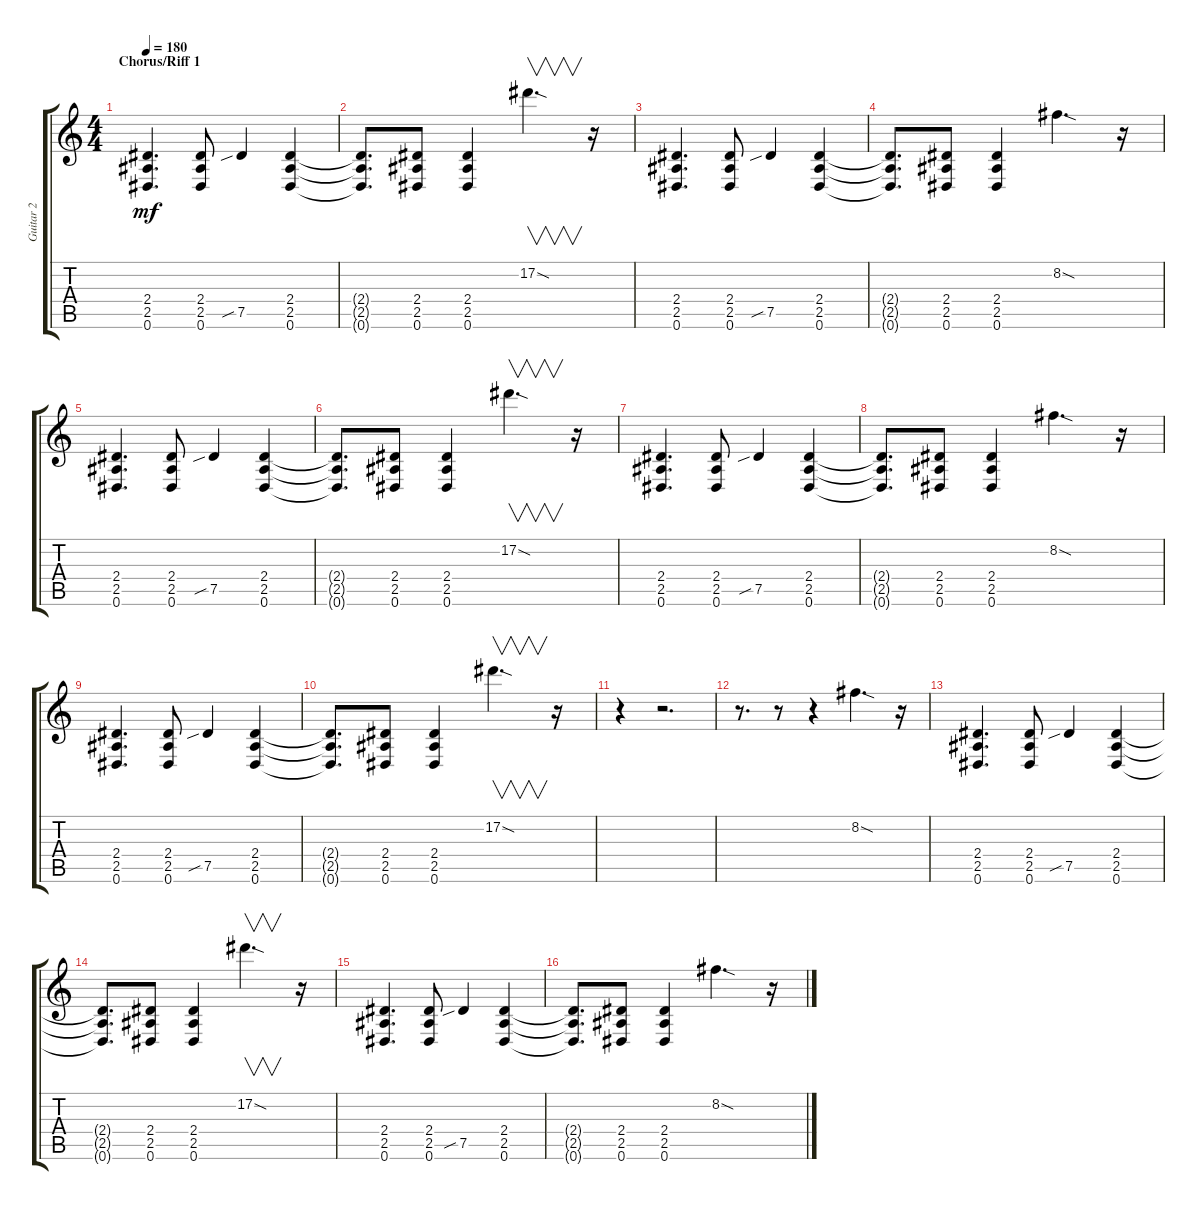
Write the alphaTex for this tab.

\track ("Guitar 2" "Guitar 2") {instrument distortionguitar}
\staff {score tabs}
\tuning (Eb4 Bb3 Gb3 Db3 Ab2 Eb2) {hide}
\ts (4 4)
\section ("" "Chorus/Riff 1")
\tempo 180
\clef g2
\ks c
(2.4 2.5 0.6).4{d dy mf} (2.4 2.5 0.6).8 7.5{sib}.4 (2.4 2.5 0.6).4 |
(2.4{t} 2.5{t} 0.6{t}).8{d} (2.4 2.5 0.6).8 (2.4 2.5 0.6).4 17.2{sod}.4{v d} r.16 |
(2.4 2.5 0.6).4{d} (2.4 2.5 0.6).8 7.5{sib}.4 (2.4 2.5 0.6).4 |
(2.4{t} 2.5{t} 0.6{t}).8{d} (2.4 2.5 0.6).8 (2.4 2.5 0.6).4 8.2{sod}.4{d} r.16 |
(2.4 2.5 0.6).4{d} (2.4 2.5 0.6).8 7.5{sib}.4 (2.4 2.5 0.6).4 |
(2.4{t} 2.5{t} 0.6{t}).8{d} (2.4 2.5 0.6).8 (2.4 2.5 0.6).4 17.2{sod}.4{v d} r.16 |
(2.4 2.5 0.6).4{d} (2.4 2.5 0.6).8 7.5{sib}.4 (2.4 2.5 0.6).4 |
(2.4{t} 2.5{t} 0.6{t}).8{d} (2.4 2.5 0.6).8 (2.4 2.5 0.6).4 8.2{sod}.4{d} r.16 |
(2.4 2.5 0.6).4{d} (2.4 2.5 0.6).8 7.5{sib}.4 (2.4 2.5 0.6).4 |
(2.4{t} 2.5{t} 0.6{t}).8{d} (2.4 2.5 0.6).8 (2.4 2.5 0.6).4 17.2{sod}.4{v d} r.16 |
r.4 r.2{d} |
r.8{d} r.8 r.4 8.2{sod}.4{d} r.16 |
(2.4 2.5 0.6).4{d} (2.4 2.5 0.6).8 7.5{sib}.4 (2.4 2.5 0.6).4 |
(2.4{t} 2.5{t} 0.6{t}).8{d} (2.4 2.5 0.6).8 (2.4 2.5 0.6).4 17.2{sod}.4{v d} r.16 |
(2.4 2.5 0.6).4{d} (2.4 2.5 0.6).8 7.5{sib}.4 (2.4 2.5 0.6).4 |
(2.4{t} 2.5{t} 0.6{t}).8{d} (2.4 2.5 0.6).8 (2.4 2.5 0.6).4 8.2{sod}.4{d} r.16
